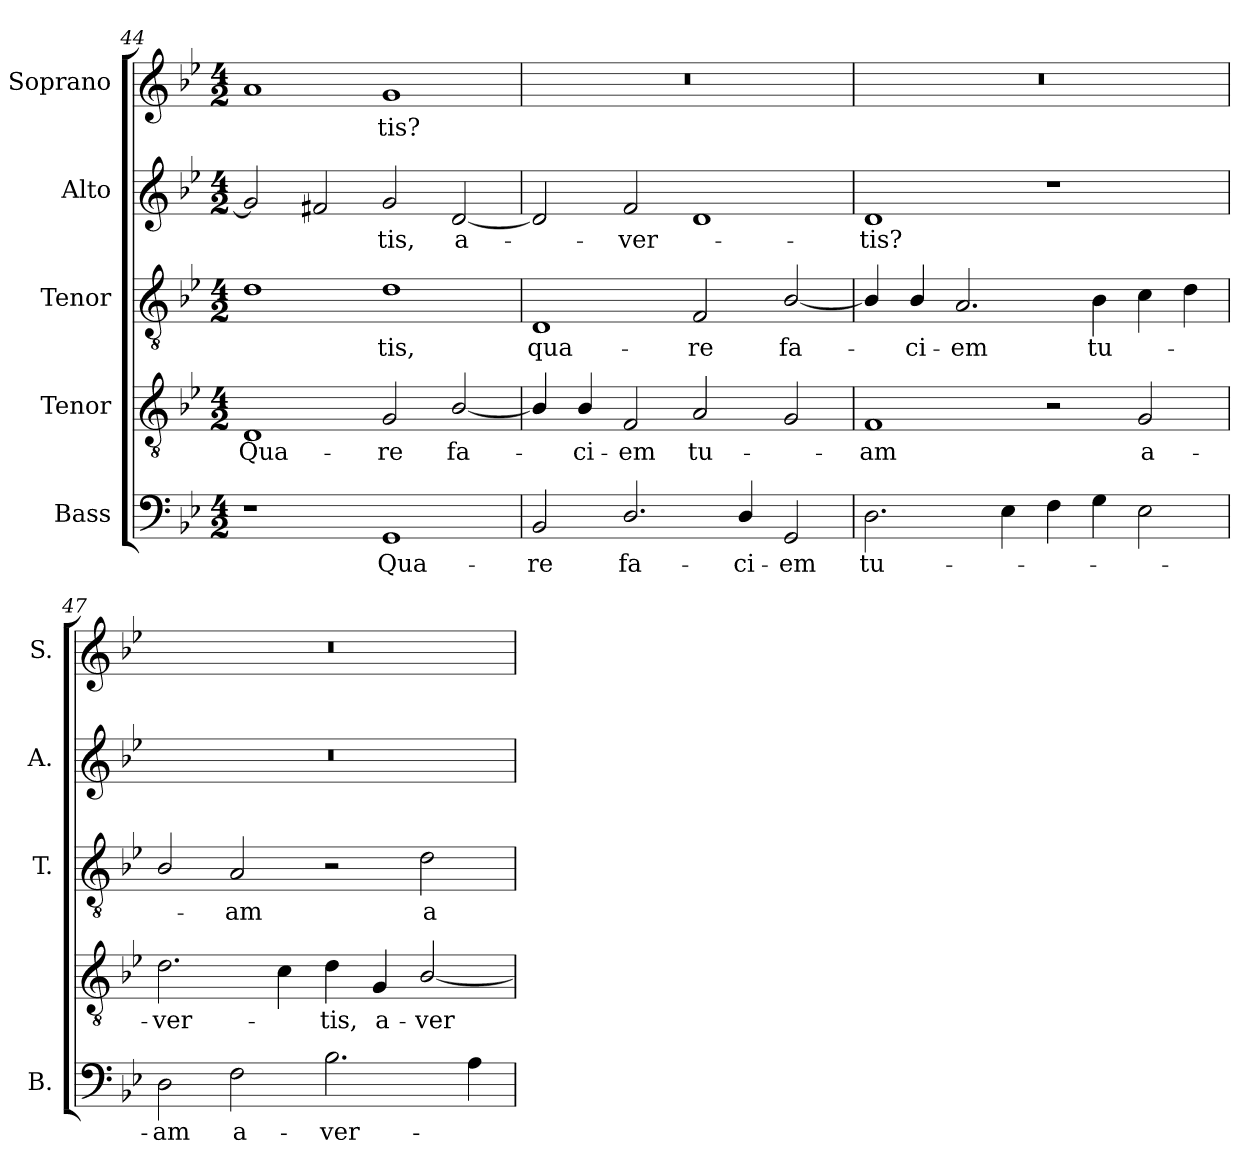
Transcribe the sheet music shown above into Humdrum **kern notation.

**kern	**text	**kern	**text	**kern	**text	**kern	**text	**kern	**text
*part5	*part5	*part4	*part4	*part3	*part3	*part2	*part2	*part1	*part1
*staff5	*staff5	*staff4	*staff4	*staff3	*staff3	*staff2	*staff2	*staff1	*staff1
*I"Bass	*	*I"Tenor	*	*I"Tenor	*	*I"Alto	*	*I"Soprano	*
*I'B.	*	*	*	*I'T.	*	*I'A.	*	*I'S.	*
*clefF4	*	*clefGv2	*	*clefGv2	*	*clefG2	*	*clefG2	*
*	*	*ITrd7c12	*	*ITrd7c12	*	*	*	*	*
*k[b-e-]	*	*k[b-e-]	*	*k[b-e-]	*	*k[b-e-]	*	*k[b-e-]	*
*B-:	*	*B-:	*	*B-:	*	*B-:	*	*B-:	*
*M4/2	*	*M4/2	*	*M4/2	*	*M4/2	*	*M4/2	*
=44	=44	=44	=44	=44	=44	=44	=44	=44	=44
!	!	!	!LO:LY:b:color=#000000	!	!	!	!	!	!
1r	.	1DDi	Qua-	1Di	.	2gi/]	.	1ai	.
.	.	.	.	.	.	2f#Xi/	.	.	.
!	!LO:LY:b:color=#000000	!	!	!	!	!	!	!	!
!	!	!	!LO:LY:b:color=#000000	!	!	!	!	!	!
!	!	!	!	!	!LO:LY:b:color=#000000	!	!	!	!
!	!	!	!	!	!	!	!LO:LY:b:color=#000000	!	!
!	!	!	!	!	!	!	!	!	!LO:LY:b:color=#000000
1GGi	Qua-	2GGi/	-re	1Di	-tis,	2gi/	-tis,	1gi	-tis?
!	!	!	!LO:LY:b:color=#000000	!	!	!	!	!	!
!	!	!	!	!	!	!	!LO:LY:b:color=#000000	!	!
.	.	[2BB-i/	fa-	.	.	[2di/	a-	.	.
!!LO:LB:g=z
=45	=45	=45	=45	=45	=45	=45	=45	=45	=45
!	!LO:LY:b:color=#000000	!	!	!	!	!	!	!	!
!	!	!	!	!	!LO:LY:b:color=#000000	!	!	!LO:N:vis=1	!
2BB-i/	-re	4BB-i/]	.	1DDi	qua-	2di/]	.	0r	.
!	!	!	!LO:LY:b:color=#000000	!	!	!	!	!	!
.	.	4BB-i/	-ci-	.	.	.	.	.	.
!	!LO:LY:b:color=#000000	!	!	!	!	!	!	!	!
!	!	!	!LO:LY:b:color=#000000	!	!	!	!	!	!
!	!	!	!	!	!	!	!LO:LY:b:color=#000000	!	!
2.Di/	fa-	2FFi/	-em	.	.	2fi/	-ver-	.	.
!	!	!	!LO:LY:b:color=#000000	!	!	!	!	!	!
!	!	!	!	!	!LO:LY:b:color=#000000	!	!	!	!
.	.	2AAi/	tu-	2FFi/	-re	1di	.	.	.
!	!LO:LY:b:color=#000000	!	!	!	!	!	!	!	!
4Di/	-ci-	.	.	.	.	.	.	.	.
!	!LO:LY:b:color=#000000	!	!	!	!	!	!	!	!
!	!	!	!	!	!LO:LY:b:color=#000000	!	!	!	!
2GGi/	-em	2GGi/	.	[2BB-i/	fa-	.	.	.	.
=46	=46	=46	=46	=46	=46	=46	=46	=46	=46
!	!LO:LY:b:color=#000000	!	!	!	!	!	!	!	!
!	!	!	!LO:LY:b:color=#000000	!	!	!	!	!	!
!	!	!	!	!	!	!	!LO:LY:b:color=#000000	!LO:N:vis=1	!
2.Di\	tu-	1FFi	-am	4BB-i/]	.	1di	-tis?	0r	.
!	!	!	!	!	!LO:LY:b:color=#000000	!	!	!	!
.	.	.	.	4BB-i/	-ci-	.	.	.	.
!	!	!	!	!	!LO:LY:b:color=#000000	!	!	!	!
.	.	.	.	2.AAi/	-em	.	.	.	.
4E-i\	.	.	.	.	.	.	.	.	.
4Fi\	.	2r	.	.	.	1r	.	.	.
!	!	!	!	!	!LO:LY:b:color=#000000	!	!	!	!
4Gi\	.	.	.	4BB-i\	tu-	.	.	.	.
!	!	!	!LO:LY:b:color=#000000	!	!	!	!	!	!
2E-i\	.	2GGi/	a-	4Ci\	.	.	.	.	.
.	.	.	.	4Di\	.	.	.	.	.
=47	=47	=47	=47	=47	=47	=47	=47	=47	=47
!	!LO:LY:b:color=#000000	!	!	!	!	!	!	!	!
!	!	!	!LO:LY:b:color=#000000	!	!	!LO:N:vis=1	!	!LO:N:vis=1	!
2Di\	-am	2.Di\	-ver-	2BB-i/	.	0r	.	0r	.
!	!LO:LY:b:color=#000000	!	!	!	!	!	!	!	!
!	!	!	!	!	!LO:LY:b:color=#000000	!	!	!	!
2Fi\	a-	.	.	2AAi/	-am	.	.	.	.
.	.	4Ci\	.	.	.	.	.	.	.
!	!LO:LY:b:color=#000000	!	!	!	!	!	!	!	!
!	!	!	!LO:LY:b:color=#000000	!	!	!	!	!	!
2.B-i\	-ver-	4Di\	-tis,	2r	.	.	.	.	.
!	!	!	!LO:LY:b:color=#000000	!	!	!	!	!	!
.	.	4GGi/	a-	.	.	.	.	.	.
!	!	!	!LO:LY:b:color=#000000	!	!	!	!	!	!
!	!	!	!	!	!LO:LY:b:color=#000000	!	!	!	!
.	.	[2BB-i/	-ver-	2Di\	a-	.	.	.	.
4Ai\	.	.	.	.	.	.	.	.	.
=	=	=	=	=	=	=	=	=	=
*-	*-	*-	*-	*-	*-	*-	*-	*-	*-
